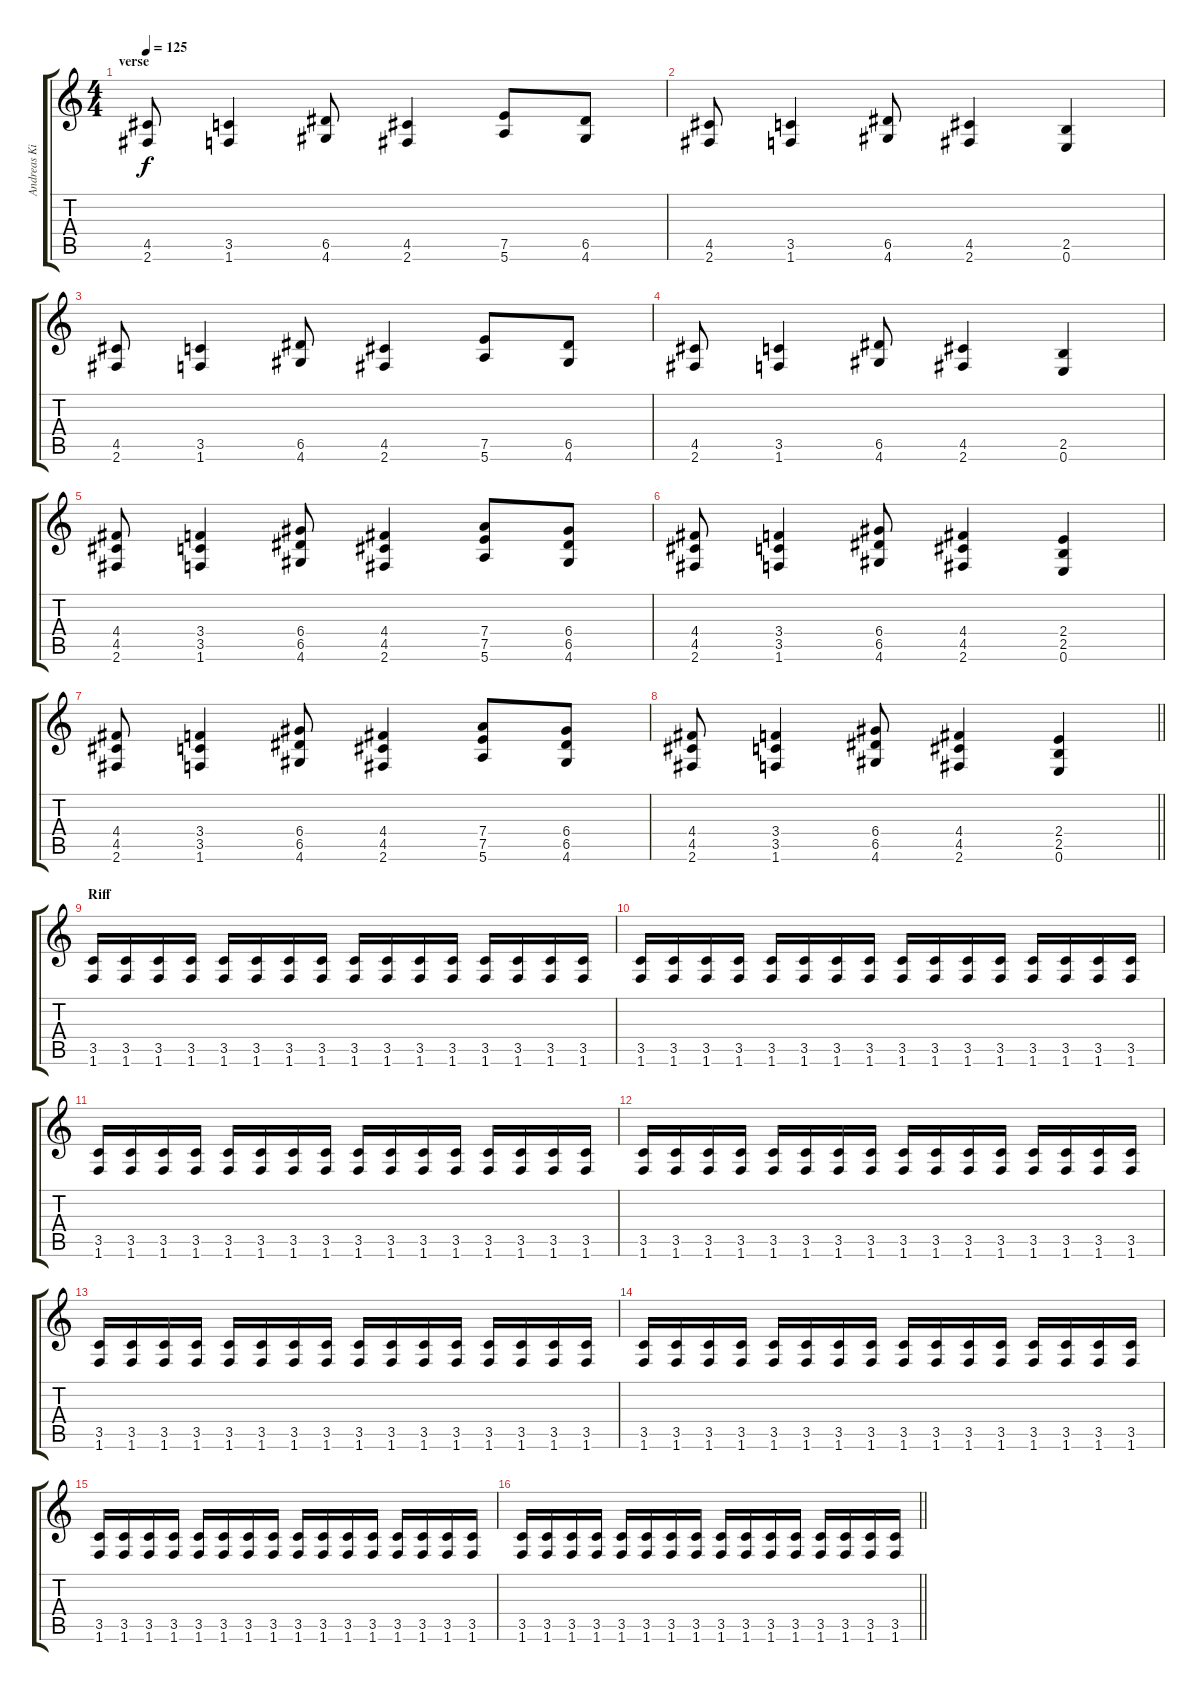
\track ("Andreas Kisser" "Andreas Ki") {instrument distortionguitar}
\staff {score tabs}
\tuning (E4 B3 G3 D3 A2 E2) {hide}
\ts (4 4)
\section ("" "verse")
\tempo 125
\clef g2
\ks c
(4.5 2.6).8{dy f} (3.5 1.6).4 (6.5 4.6).8 (4.5 2.6).4 (7.5 5.6).8 (6.5 4.6).8 |
(4.5 2.6).8 (3.5 1.6).4 (6.5 4.6).8 (4.5 2.6).4 (2.5 0.6).4 |
(4.5 2.6).8 (3.5 1.6).4 (6.5 4.6).8 (4.5 2.6).4 (7.5 5.6).8 (6.5 4.6).8 |
(4.5 2.6).8 (3.5 1.6).4 (6.5 4.6).8 (4.5 2.6).4 (2.5 0.6).4 |
(4.4 4.5 2.6).8 (3.4 3.5 1.6).4 (6.4 6.5 4.6).8 (4.4 4.5 2.6).4 (7.4 7.5 5.6).8 (6.4 6.5 4.6).8 |
(4.4 4.5 2.6).8 (3.4 3.5 1.6).4 (6.4 6.5 4.6).8 (4.4 4.5 2.6).4 (2.4 2.5 0.6).4 |
(4.4 4.5 2.6).8 (3.4 3.5 1.6).4 (6.4 6.5 4.6).8 (4.4 4.5 2.6).4 (7.4 7.5 5.6).8 (6.4 6.5 4.6).8 |
\barLineRight lightlight
(4.4 4.5 2.6).8 (3.4 3.5 1.6).4 (6.4 6.5 4.6).8 (4.4 4.5 2.6).4 (2.4 2.5 0.6).4 |
\section ("" "Riff")
(3.5 1.6).16 (3.5 1.6).16 (3.5 1.6).16 (3.5 1.6).16 (3.5 1.6).16 (3.5 1.6).16 (3.5 1.6).16 (3.5 1.6).16 (3.5 1.6).16 (3.5 1.6).16 (3.5 1.6).16 (3.5 1.6).16 (3.5 1.6).16 (3.5 1.6).16 (3.5 1.6).16 (3.5 1.6).16 |
(3.5 1.6).16 (3.5 1.6).16 (3.5 1.6).16 (3.5 1.6).16 (3.5 1.6).16 (3.5 1.6).16 (3.5 1.6).16 (3.5 1.6).16 (3.5 1.6).16 (3.5 1.6).16 (3.5 1.6).16 (3.5 1.6).16 (3.5 1.6).16 (3.5 1.6).16 (3.5 1.6).16 (3.5 1.6).16 |
(3.5 1.6).16 (3.5 1.6).16 (3.5 1.6).16 (3.5 1.6).16 (3.5 1.6).16 (3.5 1.6).16 (3.5 1.6).16 (3.5 1.6).16 (3.5 1.6).16 (3.5 1.6).16 (3.5 1.6).16 (3.5 1.6).16 (3.5 1.6).16 (3.5 1.6).16 (3.5 1.6).16 (3.5 1.6).16 |
(3.5 1.6).16 (3.5 1.6).16 (3.5 1.6).16 (3.5 1.6).16 (3.5 1.6).16 (3.5 1.6).16 (3.5 1.6).16 (3.5 1.6).16 (3.5 1.6).16 (3.5 1.6).16 (3.5 1.6).16 (3.5 1.6).16 (3.5 1.6).16 (3.5 1.6).16 (3.5 1.6).16 (3.5 1.6).16 |
(3.5 1.6).16 (3.5 1.6).16 (3.5 1.6).16 (3.5 1.6).16 (3.5 1.6).16 (3.5 1.6).16 (3.5 1.6).16 (3.5 1.6).16 (3.5 1.6).16 (3.5 1.6).16 (3.5 1.6).16 (3.5 1.6).16 (3.5 1.6).16 (3.5 1.6).16 (3.5 1.6).16 (3.5 1.6).16 |
(3.5 1.6).16 (3.5 1.6).16 (3.5 1.6).16 (3.5 1.6).16 (3.5 1.6).16 (3.5 1.6).16 (3.5 1.6).16 (3.5 1.6).16 (3.5 1.6).16 (3.5 1.6).16 (3.5 1.6).16 (3.5 1.6).16 (3.5 1.6).16 (3.5 1.6).16 (3.5 1.6).16 (3.5 1.6).16 |
(3.5 1.6).16 (3.5 1.6).16 (3.5 1.6).16 (3.5 1.6).16 (3.5 1.6).16 (3.5 1.6).16 (3.5 1.6).16 (3.5 1.6).16 (3.5 1.6).16 (3.5 1.6).16 (3.5 1.6).16 (3.5 1.6).16 (3.5 1.6).16 (3.5 1.6).16 (3.5 1.6).16 (3.5 1.6).16 |
\barLineRight lightlight
(3.5 1.6).16 (3.5 1.6).16 (3.5 1.6).16 (3.5 1.6).16 (3.5 1.6).16 (3.5 1.6).16 (3.5 1.6).16 (3.5 1.6).16 (3.5 1.6).16 (3.5 1.6).16 (3.5 1.6).16 (3.5 1.6).16 (3.5 1.6).16 (3.5 1.6).16 (3.5 1.6).16 (3.5 1.6).16
